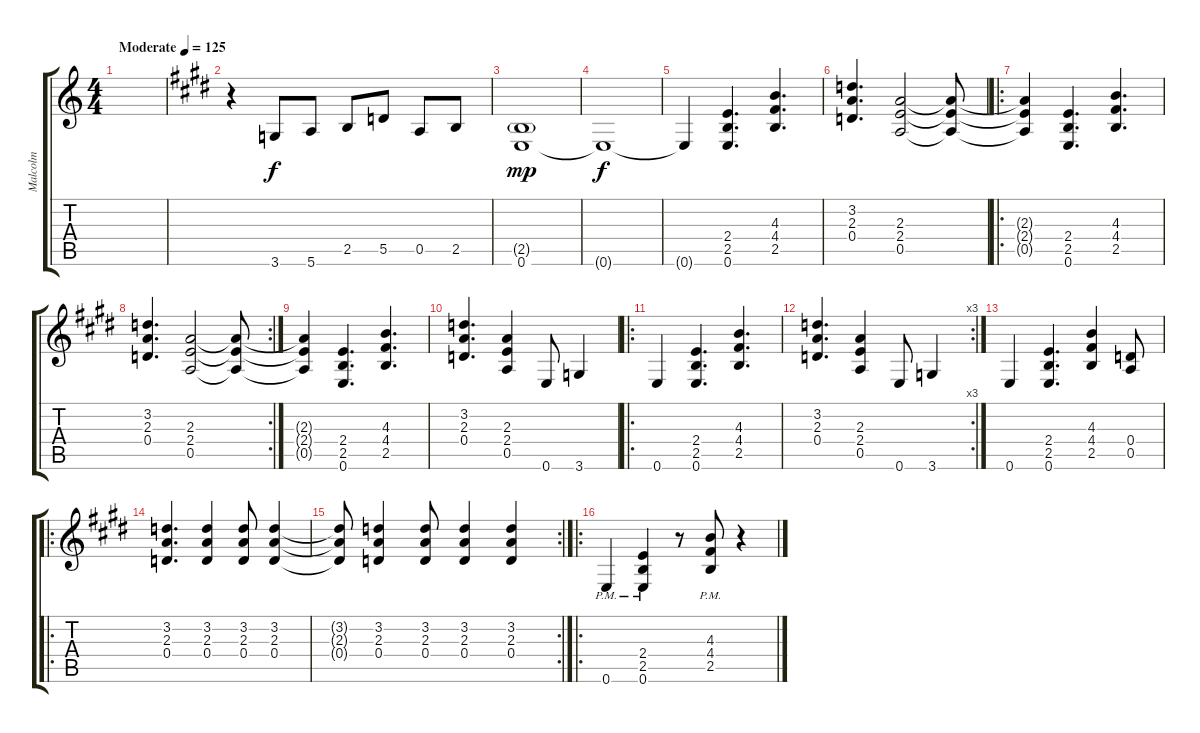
\track ("Malcolm" "Malcolm") {instrument overdrivenguitar}
\staff {score tabs}
\tuning (E4 B3 G3 D3 A2 E2) {hide}
\ts (4 4)
\tempo (125 "Moderate")
\clef g2
\ks c
|
\ks e
r.4 3.6.8 5.6.8 2.5.8 5.5.8 0.5.8 2.5.8 |
(2.5{g} 0.6).1{dy mp} |
0.6{t}.1{dy f} |
0.6{t}.4 (2.4 2.5 0.6).4{d} (4.3 4.4 2.5).4{d} |
(3.2 2.3 0.4).4{d} (2.3 2.4 0.5).2 (2.3{t} 2.4{t} 0.5{t}).8 |
\ro
(2.3{t} 2.4{t} 0.5{t}).4 (2.4 2.5 0.6).4{d} (4.3 4.4 2.5).4{d} |
\rc 2
(3.2 2.3 0.4).4{d} (2.3 2.4 0.5).2 (2.3{t} 2.4{t} 0.5{t}).8 |
(2.3{t} 2.4{t} 0.5{t}).4 (2.4 2.5 0.6).4{d} (4.3 4.4 2.5).4{d} |
(3.2 2.3 0.4).4{d} (2.3 2.4 0.5).4 0.6.8 3.6.4 |
\ro
0.6.4 (2.4 2.5 0.6).4{d} (4.3 4.4 2.5).4{d} |
\rc 3
(3.2 2.3 0.4).4{d} (2.3 2.4 0.5).4 0.6.8 3.6.4 |
0.6.4 (2.4 2.5 0.6).4{d} (4.3 4.4 2.5).4 (0.4 0.5).8 |
\ro
(3.2 2.3 0.4).4{d} (3.2 2.3 0.4).4 (3.2 2.3 0.4).8 (3.2 2.3 0.4).4 |
\rc 2
(3.2{t} 2.3{t} 0.4{t}).8 (3.2 2.3 0.4).4 (3.2 2.3 0.4).8 (3.2 2.3 0.4).4 (3.2 2.3 0.4).4 |
\ro
0.6{pm}.4{volume 8} (2.4 2.5 0.6{pm}).4 r.8 (4.3 4.4 2.5{pm}).8 r.4
